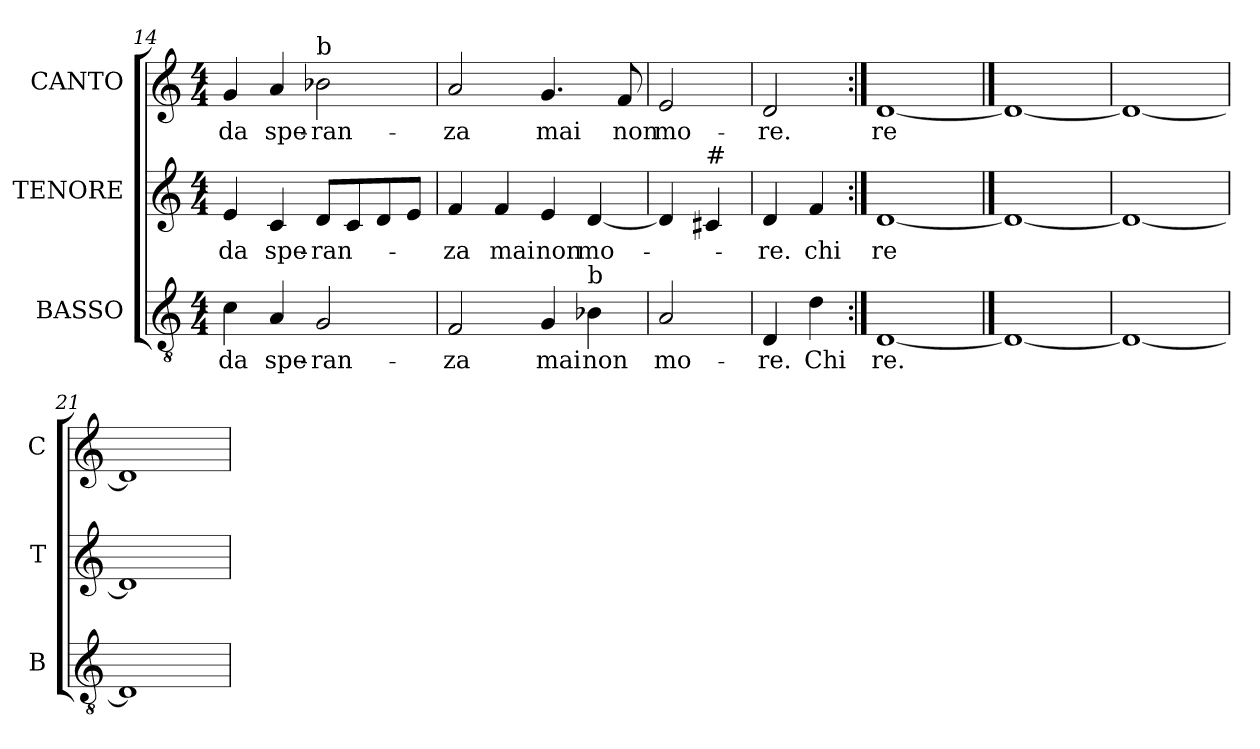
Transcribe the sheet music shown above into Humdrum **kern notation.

**kern	**text	**kern	**text	**kern	**text
*part3	*part3	*part2	*part2	*part1	*part1
*staff3	*staff3	*staff2	*staff2	*staff1	*staff1
*I"BASSO	*	*I"TENORE	*	*I"CANTO	*
*I'B	*	*I'T	*	*I'C	*
*clefGv2	*	*clefG2	*	*clefG2	*
*ITrd7c12	*	*	*	*	*
*k[]	*	*k[]	*	*k[]	*
*C:	*	*C:	*	*C:	*
*M4/4	*	*M4/4	*	*M4/4	*
=14	=14	=14	=14	=14	=14
!	!LO:LY:b:color=#000000	!	!	!	!
!	!	!	!LO:LY:b:color=#000000	!	!
!	!	!	!	!	!LO:LY:b:color=#000000
4Ci\	da	4ei/	da	4gi/	da
!	!LO:LY:b:color=#000000	!	!	!	!
!	!	!	!LO:LY:b:color=#000000	!	!
!	!	!	!	!	!LO:LY:b:color=#000000
4AAi/	spe-	4ci/	spe-	4ai/	spe-
!	!LO:LY:b:color=#000000	!	!	!	!
!	!	!	!LO:LY:b:color=#000000	!	!
!	!	!	!	!LO:TX:a:t=b	!
!	!	!	!	!	!LO:LY:b:color=#000000
2GGi/	-ran-	8di/L	-ran-	2b-i\	-ran-
.	.	8ci/	.	.	.
.	.	8di/	.	.	.
.	.	8ei/J	.	.	.
=15	=15	=15	=15	=15	=15
!	!LO:LY:b:color=#000000	!	!	!	!
!	!	!	!LO:LY:b:color=#000000	!	!
!	!	!	!	!	!LO:LY:b:color=#000000
2FFi/	-za	4fi/	-za	2ai/	-za
!	!	!	!LO:LY:b:color=#000000	!	!
.	.	4fi/	mai	.	.
!	!LO:LY:b:color=#000000	!	!	!	!
!	!	!	!LO:LY:b:color=#000000	!	!
!	!	!	!	!	!LO:LY:b:color=#000000
4GGi/	mai	4ei/	non	4.gi/	mai
!	!LO:LY:b:color=#000000	!	!	!	!
!LO:TX:a:t=b	!	!	!	!	!
!	!	!	!LO:LY:b:color=#000000	!	!
4BB-i\	non	[<4di/	mo-	.	.
!	!	!	!	!	!LO:LY:b:color=#000000
.	.	.	.	8fi/	non
=16	=16	=16	=16	=16	=16
!	!LO:LY:b:color=#000000	!	!	!	!
!	!	!	!	!	!LO:LY:b:color=#000000
2AAi/	mo-	4di/]	.	2ei/	mo-
!	!	!LO:TX:a:t=#	!	!	!
.	.	4c#i/	.	.	.
=17	=17	=17	=17	=17	=17
!	!LO:LY:b:color=#000000	!	!	!	!
!	!	!	!LO:LY:b:color=#000000	!	!
!	!	!	!	!	!LO:LY:b:color=#000000
4DDi/	-re.	4di/	-re.	2di/	-re.
!	!LO:LY:b:color=#000000	!	!	!	!
!	!	!	!LO:LY:b:color=#000000	!	!
4Di\	Chi	4fi/	chi	.	.
=18:|!	=18:|!	=18:|!	=18:|!	=18:|!	=18:|!
!	!LO:LY:b:color=#000000	!	!	!	!
!	!	!	!LO:LY:b:color=#000000	!	!
!	!	!	!	!	!LO:LY:b:color=#000000
[1DDi	re.	[1di	re	[1di	re
==19	==19	==19	==19	==19	==19
1DDi_	.	1di_	.	1di_	.
=20	=20	=20	=20	=20	=20
1DDi_	.	1di_	.	1di_	.
=21	=21	=21	=21	=21	=21
1DDi]	.	1di]	.	1di]	.
=	=	=	=	=	=
*-	*-	*-	*-	*-	*-
